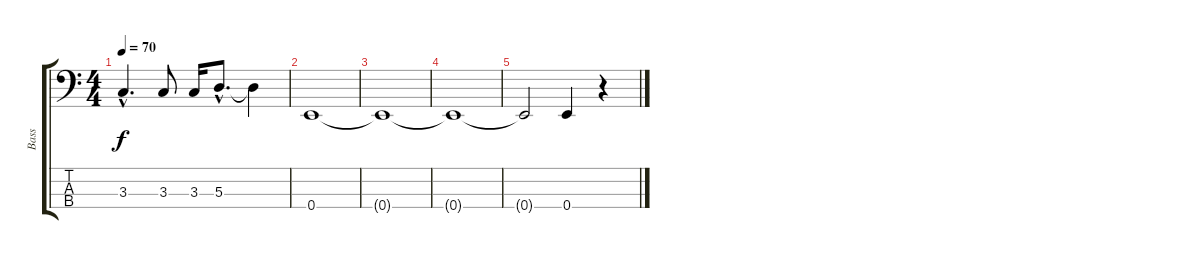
\track ("Bass" "Bass") {instrument electricbasspick}
\staff {score tabs}
\tuning (G2 D2 A1 E1) {hide}
\ts (4 4)
\tempo 70
\clef f4
\ks c
3.3{hac}.4{d dy f} 3.3.8 3.3.16 5.3{hac}.8{d} 5.3{t}.4 |
0.4.1 |
0.4{t}.1 |
0.4{t}.1 |
0.4{t}.2 0.4.4 r.4
